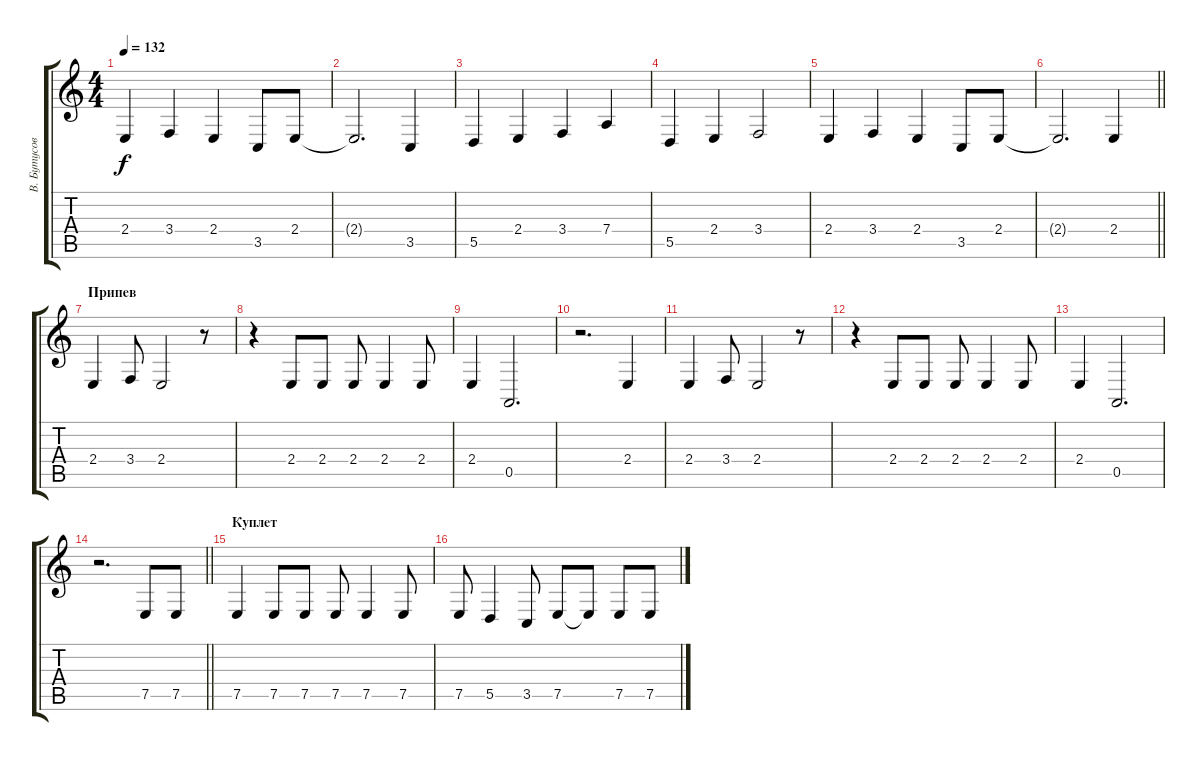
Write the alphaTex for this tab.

\track ("В. Бутусов (вокал)" "В. Бутусов") {instrument accordion}
\staff {score tabs}
\tuning (E4 B3 G3 D3 A2 E2) {hide}
\ts (4 4)
\tempo 132
\clef g2
\ks c
2.4.4{dy f} 3.4.4 2.4.4 3.5.8 2.4.8 |
2.4{t}.2{d} 3.5.4 |
5.5.4 2.4.4 3.4.4 7.4.4 |
5.5.4 2.4.4 3.4.2 |
2.4.4 3.4.4 2.4.4 3.5.8 2.4.8 |
\barLineRight lightlight
2.4{t}.2{d} 2.4.4 |
\section ("" "Припев")
2.4.4 3.4.8 2.4.2 r.8 |
r.4 2.4.8 2.4.8 2.4.8 2.4.4 2.4.8 |
2.4.4 0.5.2{d} |
r.2{d} 2.4.4 |
2.4.4 3.4.8 2.4.2 r.8 |
r.4 2.4.8 2.4.8 2.4.8 2.4.4 2.4.8 |
2.4.4 0.5.2{d} |
\barLineRight lightlight
r.2{d} 7.5.8 7.5.8 |
\section ("" "Куплет")
7.5.4 7.5.8 7.5.8 7.5.8 7.5.4 7.5.8 |
7.5.8 5.5.4 3.5.8 7.5.8 7.5{t}.8 7.5.8 7.5.8
